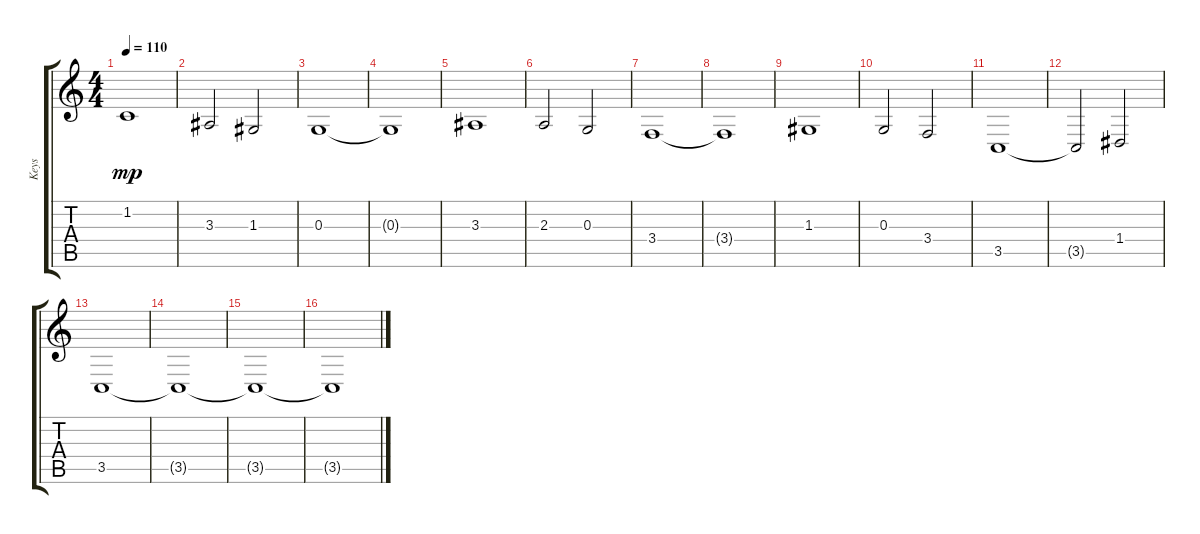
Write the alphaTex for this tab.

\track ("Keys" "Keys") {instrument stringensemble2}
\staff {score tabs}
\tuning (E4 B3 G3 D3 A2 E2) {hide}
\ts (4 4)
\tempo 110
\clef g2
\ks c
1.2.1{dy mp} |
3.3.2 1.3.2 |
0.3.1 |
0.3{t}.1 |
3.3.1 |
2.3.2 0.3.2 |
3.4.1 |
3.4{t}.1 |
1.3.1 |
0.3.2 3.4.2 |
3.5.1 |
3.5{t}.2 1.4.2 |
3.5.1{volume 2} |
3.5{t}.1 |
3.5{t}.1 |
3.5{t}.1
